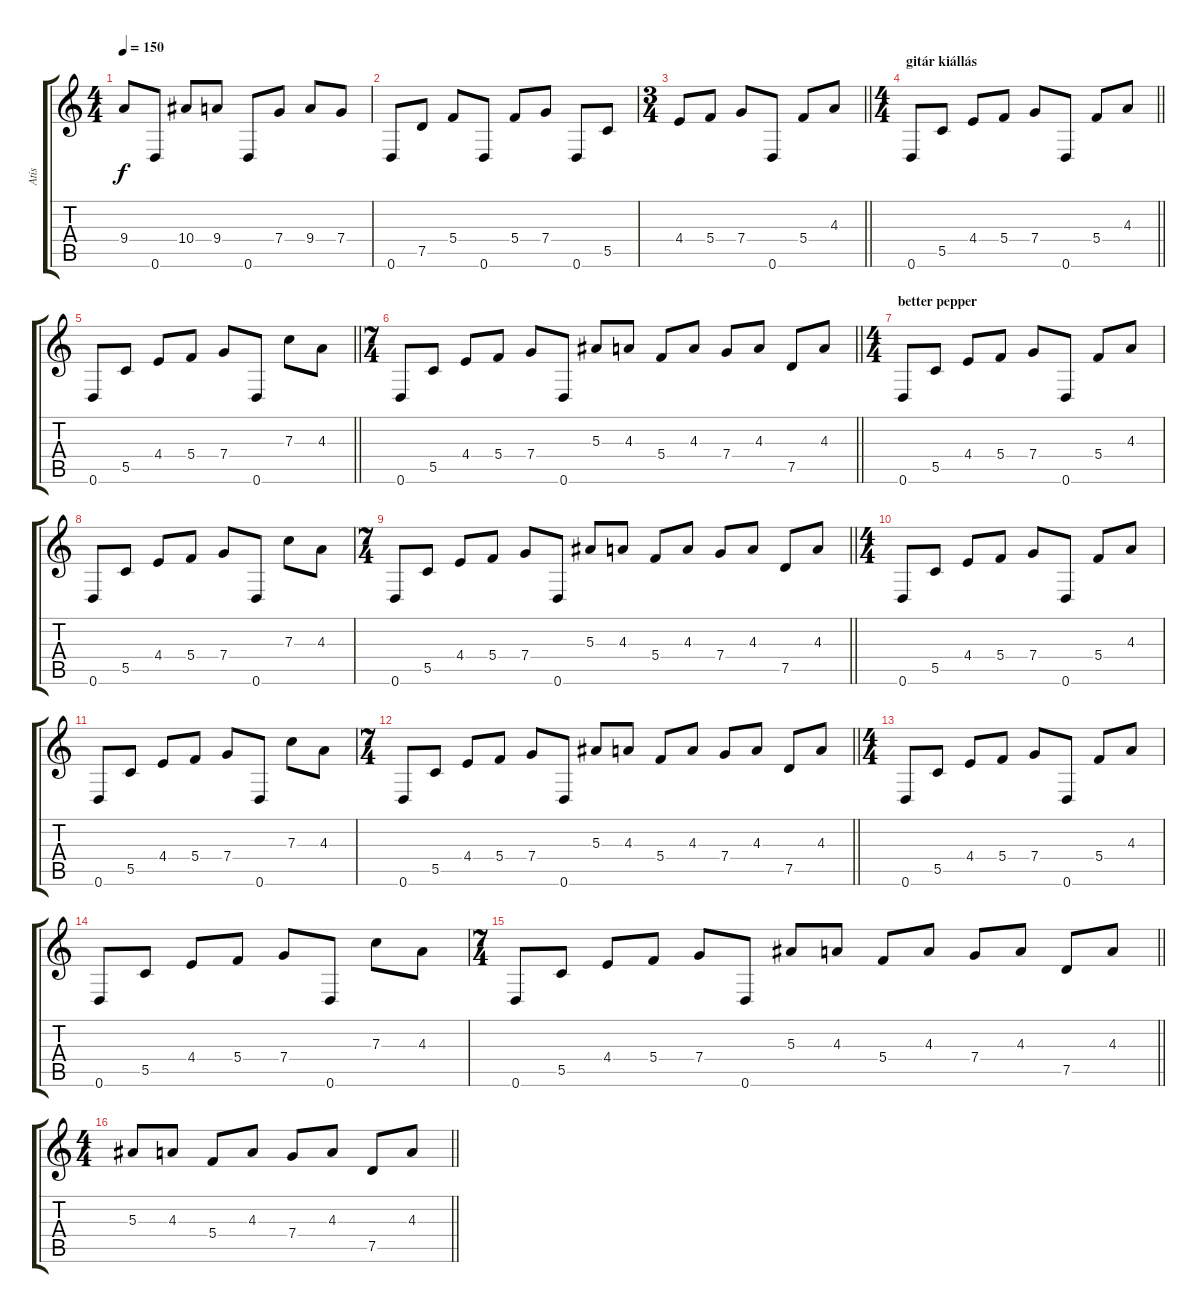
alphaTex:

\track ("Atis" "Atis") {instrument distortionguitar}
\staff {score tabs}
\tuning (D4 A3 F3 C3 G2 D2) {hide}
\ts (4 4)
\tempo 150
\clef g2
\ks c
9.4.8{dy f} 0.6.8 10.4.8 9.4.8 0.6.8 7.4.8 9.4.8 7.4.8 |
0.6.8 7.5.8 5.4.8 0.6.8 5.4.8 7.4.8 0.6.8 5.5.8 |
\ts (3 4)
\barLineRight lightlight
4.4.8 5.4.8 7.4.8 0.6.8 5.4.8 4.3.8 |
\ts (4 4)
\section ("" "gitár kiállás")
\barLineRight lightlight
0.6.8{instrument electricguitarclean} 5.5.8 4.4.8 5.4.8 7.4.8 0.6.8 5.4.8 4.3.8 |
\barLineRight lightlight
0.6.8 5.5.8 4.4.8 5.4.8 7.4.8 0.6.8 7.3.8 4.3.8 |
\ts (7 4)
\barLineRight lightlight
0.6.8 5.5.8 4.4.8 5.4.8 7.4.8 0.6.8 5.3.8 4.3.8 5.4.8 4.3.8 7.4.8 4.3.8 7.5.8 4.3.8 |
\ts (4 4)
\section ("" "better pepper")
0.6.8 5.5.8 4.4.8 5.4.8 7.4.8 0.6.8 5.4.8 4.3.8 |
0.6.8 5.5.8 4.4.8 5.4.8 7.4.8 0.6.8 7.3.8 4.3.8 |
\ts (7 4)
\barLineRight lightlight
0.6.8 5.5.8 4.4.8 5.4.8 7.4.8 0.6.8 5.3.8 4.3.8 5.4.8 4.3.8 7.4.8 4.3.8 7.5.8 4.3.8 |
\ts (4 4)
0.6.8 5.5.8 4.4.8 5.4.8 7.4.8 0.6.8 5.4.8 4.3.8 |
0.6.8 5.5.8 4.4.8 5.4.8 7.4.8 0.6.8 7.3.8 4.3.8 |
\ts (7 4)
\barLineRight lightlight
0.6.8 5.5.8 4.4.8 5.4.8 7.4.8 0.6.8 5.3.8 4.3.8 5.4.8 4.3.8 7.4.8 4.3.8 7.5.8 4.3.8 |
\ts (4 4)
0.6.8 5.5.8 4.4.8 5.4.8 7.4.8 0.6.8 5.4.8 4.3.8 |
0.6.8 5.5.8 4.4.8 5.4.8 7.4.8 0.6.8 7.3.8 4.3.8 |
\ts (7 4)
\barLineRight lightlight
0.6.8 5.5.8 4.4.8 5.4.8 7.4.8 0.6.8 5.3.8 4.3.8 5.4.8 4.3.8 7.4.8 4.3.8 7.5.8 4.3.8 |
\ts (4 4)
\barLineRight lightlight
5.3.8 4.3.8 5.4.8 4.3.8 7.4.8 4.3.8 7.5.8 4.3.8
